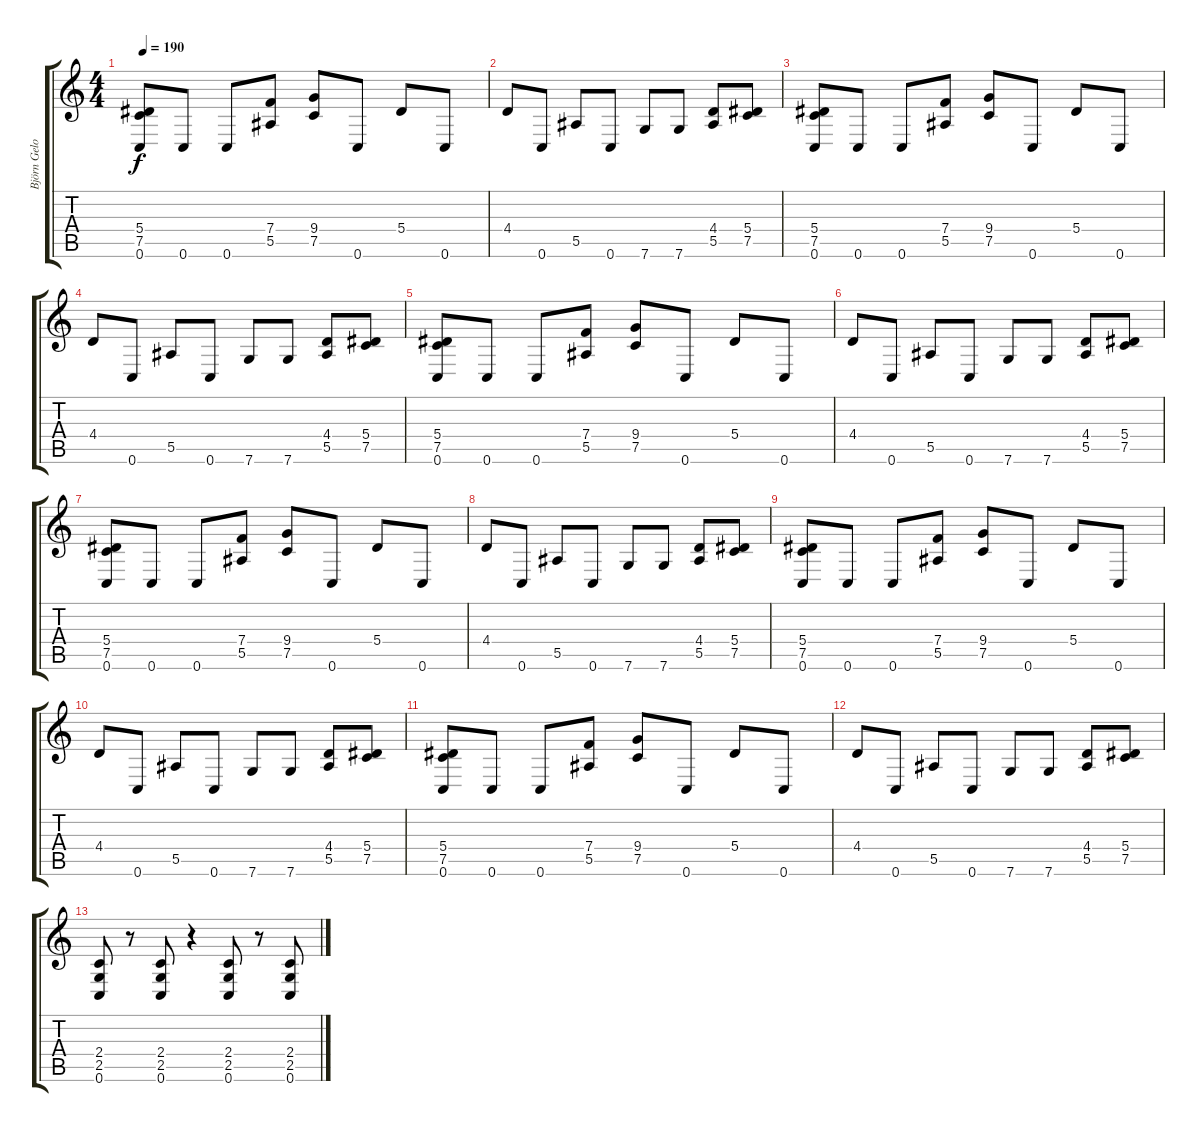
\track ("Björn Gelotte" "Björn Gelo") {instrument distortionguitar}
\staff {score tabs}
\tuning (C4 G3 Eb3 Bb2 F2 C2) {hide}
\ts (4 4)
\tempo 190
\clef g2
\ks c
(5.4 7.5 0.6).8{dy f} 0.6.8 0.6.8 (7.4 5.5).8 (9.4 7.5).8 0.6.8 5.4.8 0.6.8 |
4.4.8 0.6.8 5.5.8 0.6.8 7.6.8 7.6.8 (4.4 5.5).8 (5.4 7.5).8 |
(5.4 7.5 0.6).8 0.6.8 0.6.8 (7.4 5.5).8 (9.4 7.5).8 0.6.8 5.4.8 0.6.8 |
4.4.8 0.6.8 5.5.8 0.6.8 7.6.8 7.6.8 (4.4 5.5).8 (5.4 7.5).8 |
(5.4 7.5 0.6).8 0.6.8 0.6.8 (7.4 5.5).8 (9.4 7.5).8 0.6.8 5.4.8 0.6.8 |
4.4.8 0.6.8 5.5.8 0.6.8 7.6.8 7.6.8 (4.4 5.5).8 (5.4 7.5).8 |
(5.4 7.5 0.6).8 0.6.8 0.6.8 (7.4 5.5).8 (9.4 7.5).8 0.6.8 5.4.8 0.6.8 |
4.4.8 0.6.8 5.5.8 0.6.8 7.6.8 7.6.8 (4.4 5.5).8 (5.4 7.5).8 |
(5.4 7.5 0.6).8 0.6.8 0.6.8 (7.4 5.5).8 (9.4 7.5).8 0.6.8 5.4.8 0.6.8 |
4.4.8 0.6.8 5.5.8 0.6.8 7.6.8 7.6.8 (4.4 5.5).8 (5.4 7.5).8 |
(5.4 7.5 0.6).8 0.6.8 0.6.8 (7.4 5.5).8 (9.4 7.5).8 0.6.8 5.4.8 0.6.8 |
4.4.8 0.6.8 5.5.8 0.6.8 7.6.8 7.6.8 (4.4 5.5).8 (5.4 7.5).8 |
(2.4 2.5 0.6).8 r.8 (2.4 2.5 0.6).8 r.4 (2.4 2.5 0.6).8 r.8 (2.4 2.5 0.6).8
